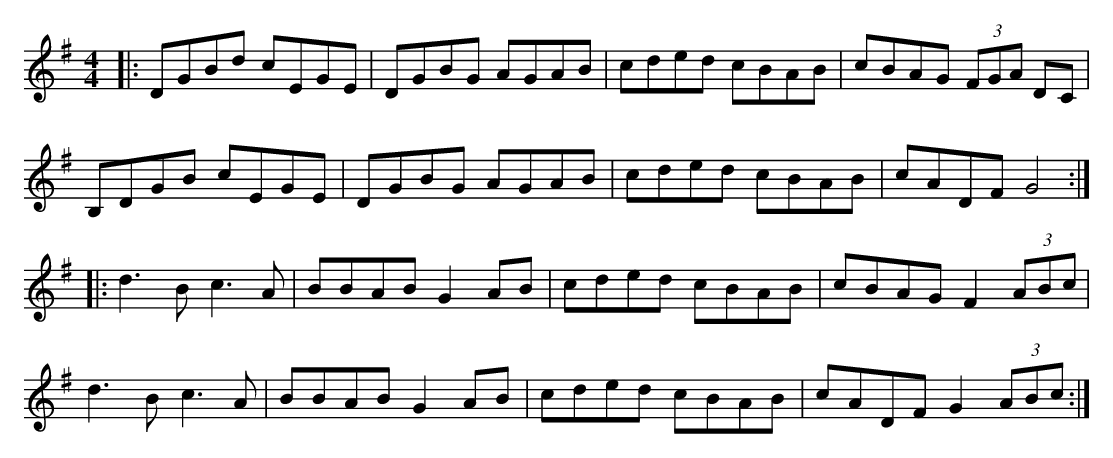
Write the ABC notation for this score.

X:1
M:4/4
K:G
|:DGBd cEGE|DGBG AGAB|cded cBAB|cBAG (3FGA DC|
B,DGB cEGE|DGBG AGAB|cded cBAB|cADF G4:|
|:d3B c3A|BBAB G2 AB|cded cBAB|cBAG F2 (3ABc|
d3B c3A|BBAB G2 AB|cded cBAB|cADF G2(3ABc:|
